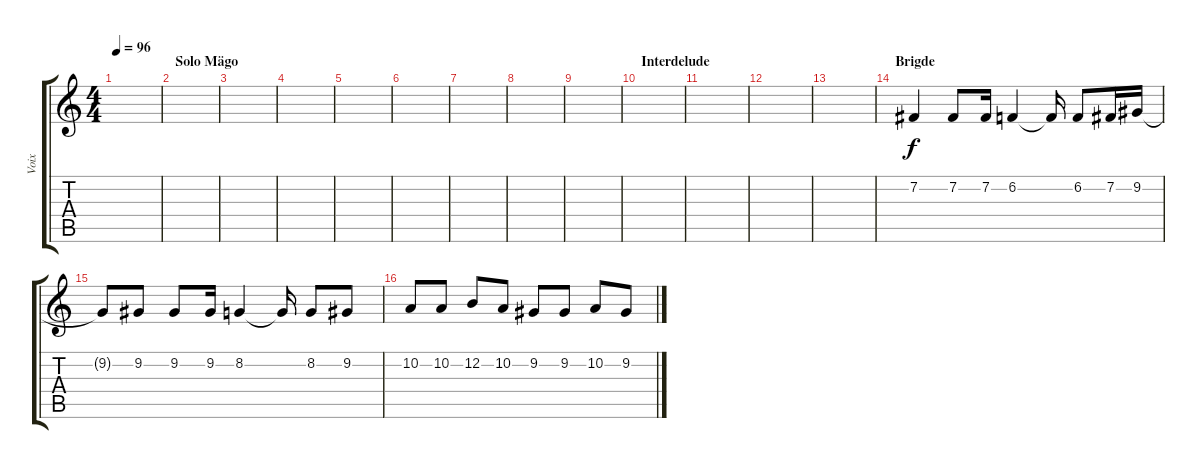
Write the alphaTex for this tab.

\track ("Voix" "Voix") {instrument lead2sawtooth}
\staff {score tabs}
\tuning (E4 B3 G3 D3 A2 E2) {hide}
\ts (4 4)
\tempo 96
\clef g2
\ks c
|
\section ("" "Solo Mägo")
|
|
|
|
|
|
|
|
\section ("" "Interdelude")
|
|
|
|
\section ("" "Brigde")
7.2.4{volume 16 instrument lead2sawtooth} 7.2.8 7.2.16 6.2.4 6.2{t}.16 6.2.8 7.2.16 9.2.16 |
9.2{t}.8 9.2.8 9.2.8 9.2.16 8.2.4 8.2{t}.16 8.2.8 9.2.8 |
10.2.8 10.2.8 12.2.8 10.2.8 9.2.8 9.2.8 10.2.8 9.2.8
